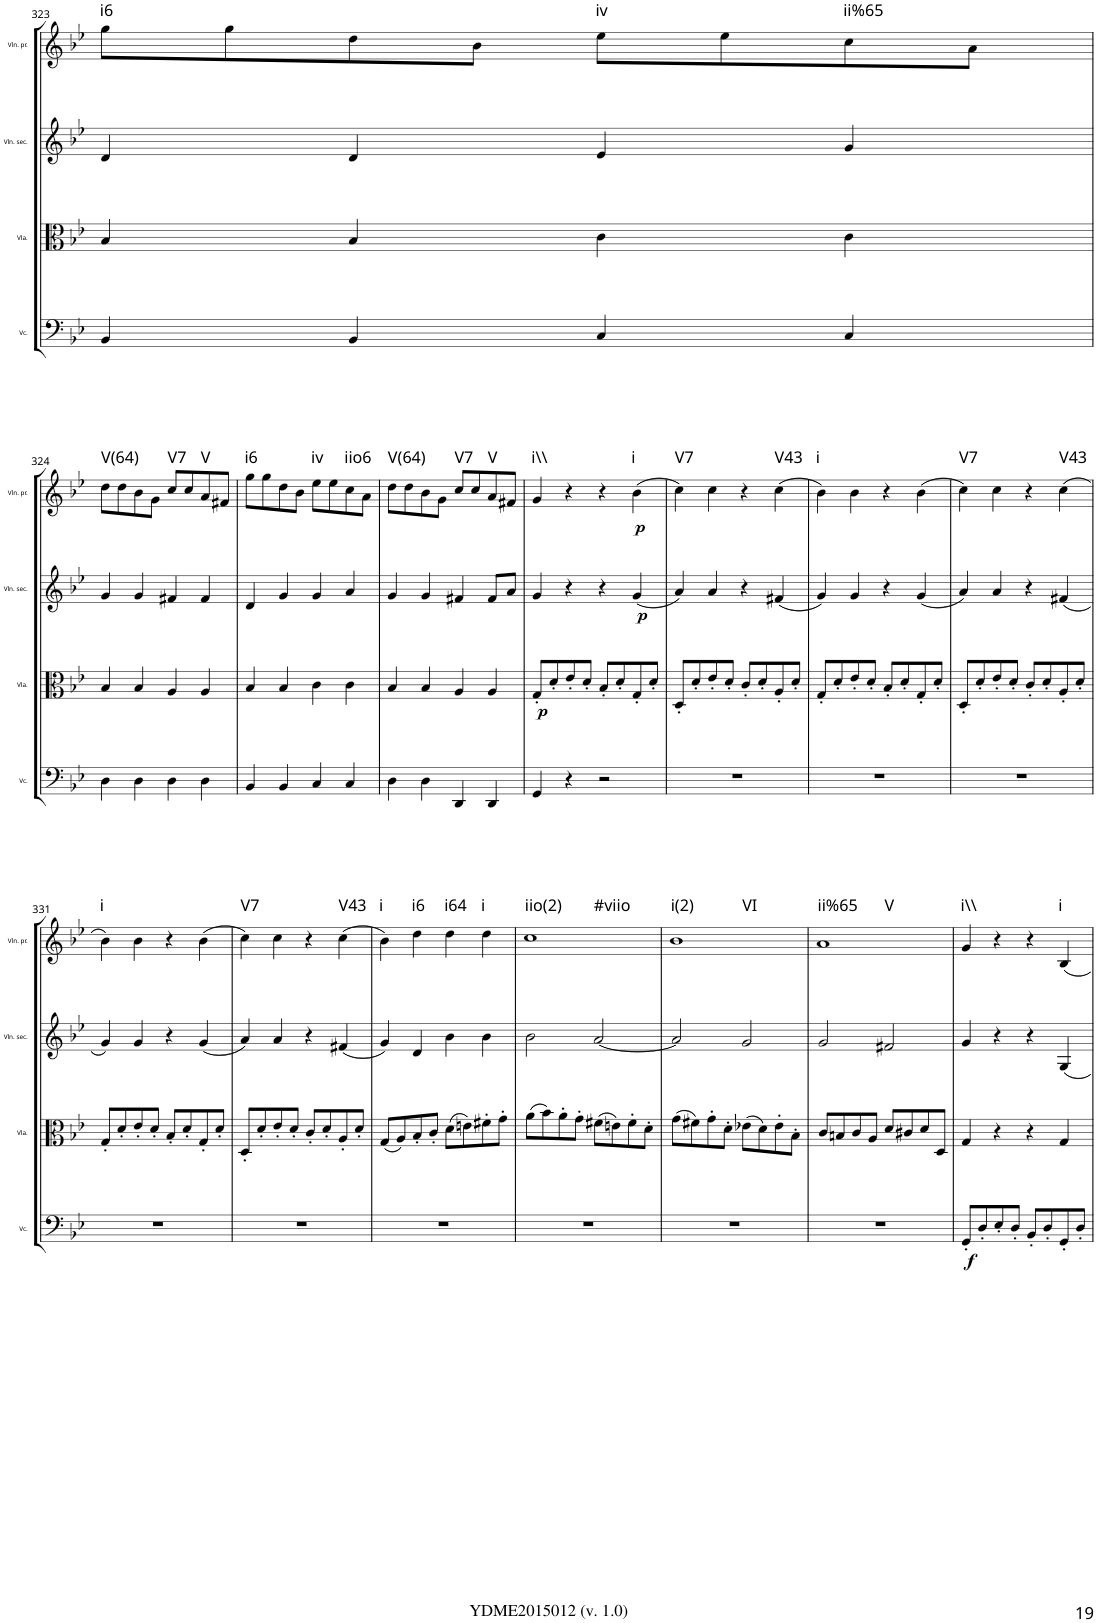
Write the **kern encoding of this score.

**kern	**dynam	**kern	**dynam	**kern	**dynam	**kern	**dynam	**harte
*part4	*part4	*part3	*part3	*part2	*part2	*part1	*part1	*part1
*staff4	*staff4	*staff3	*staff3	*staff2	*staff2	*staff1	*staff1	*
*I"Violoncelle	*	*I"Viola	*	*I"Violino secondo	*	*I"Violino primo	*	*
*I'Vc.	*	*I'Vla.	*	*I'Vln. sec.	*	*I'Vln. pr.	*	*
!!LO:PB:g=z
*clefF4	*	*clefC3	*	*clefG2	*	*clefG2	*	*
*k[b-e-]	*	*k[b-e-]	*	*k[b-e-]	*	*k[b-e-]	*	*
*B-:	*	*B-:	*	*B-:	*	*B-:	*	*
*M2/2	*	*M2/2	*	*M2/2	*	*M2/2	*	*
*met(c|)	*	*met(c|)	*	*met(c|)	*	*met(c|)	*	*
=323	=323	=323	=323	=323	=323	=323	=323	=323
!	!	!	!	!	!	!	!	!LO:H:kt=i6
4BB-/	.	4B-/	.	4d/	.	8gg\L	.	N
.	.	.	.	.	.	8gg\	.	.
4BB-/	.	4B-/	.	4d/	.	8dd\	.	.
.	.	.	.	.	.	8b-\J	.	.
!	!	!	!	!	!	!	!	!LO:H:kt=iv
4C/	.	4c\	.	4e-/	.	8ee-\L	.	N
.	.	.	.	.	.	8ee-\	.	.
!	!	!	!	!	!	!	!	!LO:H:kt=ii%65
4C/	.	4c\	.	4g/	.	8cc\	.	N
.	.	.	.	.	.	8a\J	.	.
!!LO:LB:g=z
=324	=324	=324	=324	=324	=324	=324	=324	=324
!	!	!	!	!	!	!	!	!LO:H:kt=V(64)
4D\	.	4B-/	.	4g/	.	8dd\L	.	N
.	.	.	.	.	.	8dd\	.	.
4D\	.	4B-/	.	4g/	.	8b-\	.	.
.	.	.	.	.	.	8g\J	.	.
!	!	!	!	!	!	!	!	!LO:H:kt=V7
4D\	.	4A/	.	4f#X/	.	8cc/L	.	N
.	.	.	.	.	.	8cc/	.	.
!	!	!	!	!	!	!	!	!LO:H:kt=V
4D\	.	4A/	.	4f#/	.	8a/	.	N
.	.	.	.	.	.	8f#X/J	.	.
=325	=325	=325	=325	=325	=325	=325	=325	=325
!	!	!	!	!	!	!	!	!LO:H:kt=i6
4BB-/	.	4B-/	.	4d/	.	8gg\L	.	N
.	.	.	.	.	.	8gg\	.	.
4BB-/	.	4B-/	.	4g/	.	8dd\	.	.
.	.	.	.	.	.	8b-\J	.	.
!	!	!	!	!	!	!	!	!LO:H:kt=iv
4C/	.	4c\	.	4g/	.	8ee-\L	.	N
.	.	.	.	.	.	8ee-\	.	.
!	!	!	!	!	!	!	!	!LO:H:kt=iio6
4C/	.	4c\	.	4a/	.	8cc\	.	N
.	.	.	.	.	.	8a\J	.	.
=326	=326	=326	=326	=326	=326	=326	=326	=326
!	!	!	!	!	!	!	!	!LO:H:kt=V(64)
4D\	.	4B-/	.	4g/	.	8dd\L	.	N
.	.	.	.	.	.	8dd\	.	.
4D\	.	4B-/	.	4g/	.	8b-\	.	.
.	.	.	.	.	.	8g\J	.	.
!	!	!	!	!	!	!	!	!LO:H:kt=V7
4DD/	.	4A/	.	4f#X/	.	8cc/L	.	N
.	.	.	.	.	.	8cc/	.	.
!	!	!	!	!	!	!	!	!LO:H:kt=V
4DD/	.	4A/	.	8f#/L	.	8a/	.	N
.	.	.	.	8a/J	.	8f#X/J	.	.
=327	=327	=327	=327	=327	=327	=327	=327	=327
!	!	!	!LO:DY:b	!	!	!	!	!LO:H:kt=i\\
4GG/	.	8G'/L	p	4g/	.	4g/	.	N
.	.	8d'/	.	.	.	.	.	.
4r	.	8e-'/	.	4r	.	4r	.	.
.	.	8d'/J	.	.	.	.	.	.
2r	.	8B-'/L	.	4r	.	4r	.	.
.	.	8d'/	.	.	.	.	.	.
!	!	!	!	!	!LO:DY:b	!	!LO:DY:b	!LO:H:kt=i
.	.	8G'/	.	(<4g/	p	(>4b-\	p	N
.	.	8d'/J	.	.	.	.	.	.
=328	=328	=328	=328	=328	=328	=328	=328	=328
!	!	!	!	!	!	!	!	!LO:H:kt=V7
1r	.	8D'/L	.	4a/)	.	4cc\)	.	N
.	.	8d'/	.	.	.	.	.	.
.	.	8e-'/	.	4a/	.	4cc\	.	.
.	.	8d'/J	.	.	.	.	.	.
.	.	8c'/L	.	4r	.	4r	.	.
.	.	8d'/	.	.	.	.	.	.
!	!	!	!	!	!	!	!	!LO:H:kt=V43
.	.	8A'/	.	(<4f#X/	.	(>4cc\	.	N
.	.	8d'/J	.	.	.	.	.	.
=329	=329	=329	=329	=329	=329	=329	=329	=329
!	!	!	!	!	!	!	!	!LO:H:kt=i
1r	.	8G'/L	.	4g/)	.	4b-\)	.	N
.	.	8d'/	.	.	.	.	.	.
.	.	8e-'/	.	4g/	.	4b-\	.	.
.	.	8d'/J	.	.	.	.	.	.
.	.	8B-'/L	.	4r	.	4r	.	.
.	.	8d'/	.	.	.	.	.	.
.	.	8G'/	.	(<4g/	.	(>4b-\	.	.
.	.	8d'/J	.	.	.	.	.	.
=330	=330	=330	=330	=330	=330	=330	=330	=330
!	!	!	!	!	!	!	!	!LO:H:kt=V7
1r	.	8D'/L	.	4a/)	.	4cc\)	.	N
.	.	8d'/	.	.	.	.	.	.
.	.	8e-'/	.	4a/	.	4cc\	.	.
.	.	8d'/J	.	.	.	.	.	.
.	.	8c'/L	.	4r	.	4r	.	.
.	.	8d'/	.	.	.	.	.	.
!	!	!	!	!	!	!	!	!LO:H:kt=V43
.	.	8A'/	.	(<4f#X/	.	(>4cc\	.	N
.	.	8d'/J	.	.	.	.	.	.
!!LO:LB:g=z
=331	=331	=331	=331	=331	=331	=331	=331	=331
!	!	!	!	!	!	!	!	!LO:H:kt=i
1r	.	8G'/L	.	4g/)	.	4b-\)	.	N
.	.	8d'/	.	.	.	.	.	.
.	.	8e-'/	.	4g/	.	4b-\	.	.
.	.	8d'/J	.	.	.	.	.	.
.	.	8B-'/L	.	4r	.	4r	.	.
.	.	8d'/	.	.	.	.	.	.
.	.	8G'/	.	(<4g/	.	(>4b-\	.	.
.	.	8d'/J	.	.	.	.	.	.
=332	=332	=332	=332	=332	=332	=332	=332	=332
!	!	!	!	!	!	!	!	!LO:H:kt=V7
1r	.	8D'/L	.	4a/)	.	4cc\)	.	N
.	.	8d'/	.	.	.	.	.	.
.	.	8e-'/	.	4a/	.	4cc\	.	.
.	.	8d'/J	.	.	.	.	.	.
.	.	8c'/L	.	4r	.	4r	.	.
.	.	8d'/	.	.	.	.	.	.
!	!	!	!	!	!	!	!	!LO:H:kt=V43
.	.	8A'/	.	(<4f#X/	.	(>4cc\	.	N
.	.	8d'/J	.	.	.	.	.	.
=333	=333	=333	=333	=333	=333	=333	=333	=333
!	!	!	!	!	!	!	!	!LO:H:kt=i
1r	.	(<8G/L	.	4g/)	.	4b-\)	.	N
.	.	8A/)	.	.	.	.	.	.
!	!	!	!	!	!	!	!	!LO:H:kt=i6
.	.	8B-'/	.	4d/	.	4dd\	.	N
.	.	8c'/J	.	.	.	.	.	.
!	!	!	!	!	!	!	!	!LO:H:kt=i64
.	.	(>8d\L	.	4b-\	.	4dd\	.	N
.	.	8en\)	.	.	.	.	.	.
!	!	!	!	!	!	!	!	!LO:H:kt=i
.	.	8f#X'\	.	4b-\	.	4dd\	.	N
.	.	8g'\J	.	.	.	.	.	.
=334	=334	=334	=334	=334	=334	=334	=334	=334
!	!	!	!	!	!	!	!	!LO:H:n=1:kt=iio(2)
!	!	!	!	!	!	!	!	!LO:H:n=2:kt=#viio
1r	.	(>8a\L	.	2b-\	.	1cc	.	N N
.	.	8b-\)	.	.	.	.	.	.
.	.	8a'\	.	.	.	.	.	.
.	.	8g'\J	.	.	.	.	.	.
.	.	(>8f#X\L	.	[2a/	.	.	.	.
.	.	8en\)	.	.	.	.	.	.
.	.	8f#'\	.	.	.	.	.	.
.	.	8d'\J	.	.	.	.	.	.
=335	=335	=335	=335	=335	=335	=335	=335	=335
!	!	!	!	!	!	!	!	!LO:H:n=1:kt=i(2)
!	!	!	!	!	!	!	!	!LO:H:n=2:kt=VI
1r	.	(>8g\L	.	2a/]	.	1b-	.	N N
.	.	8f#X\)	.	.	.	.	.	.
.	.	8g'\	.	.	.	.	.	.
.	.	8d'\J	.	.	.	.	.	.
.	.	(>8e-X\L	.	2g/	.	.	.	.
.	.	8d\)	.	.	.	.	.	.
.	.	8e-'\	.	.	.	.	.	.
.	.	8B-'\J	.	.	.	.	.	.
=336	=336	=336	=336	=336	=336	=336	=336	=336
!	!	!	!	!	!	!	!	!LO:H:n=1:kt=ii%65
!	!	!	!	!	!	!	!	!LO:H:n=2:kt=V
1r	.	8c/L	.	2g/	.	1a	.	N N
.	.	8Bn/	.	.	.	.	.	.
.	.	8c/	.	.	.	.	.	.
.	.	8A/J	.	.	.	.	.	.
.	.	8d/L	.	2f#X/	.	.	.	.
.	.	8c#X/	.	.	.	.	.	.
.	.	8d/	.	.	.	.	.	.
.	.	8D/J	.	.	.	.	.	.
=337	=337	=337	=337	=337	=337	=337	=337	=337
!	!LO:DY:b	!	!	!	!	!	!	!LO:H:kt=i\\
8GG'/L	f	4G/	.	4g/	.	4g/	.	N
8D'/	.	.	.	.	.	.	.	.
8E-'/	.	4r	.	4r	.	4r	.	.
8D'/J	.	.	.	.	.	.	.	.
8BB-'/L	.	4r	.	4r	.	4r	.	.
8D'/	.	.	.	.	.	.	.	.
!	!	!	!	!	!	!	!	!LO:H:kt=i
8GG'/	.	4G/	.	4G/	.	4B-/	.	N
8D'/J	.	.	.	.	.	.	.	.
=	=	=	=	=	=	=	=	=
*-	*-	*-	*-	*-	*-	*-	*-	*-
